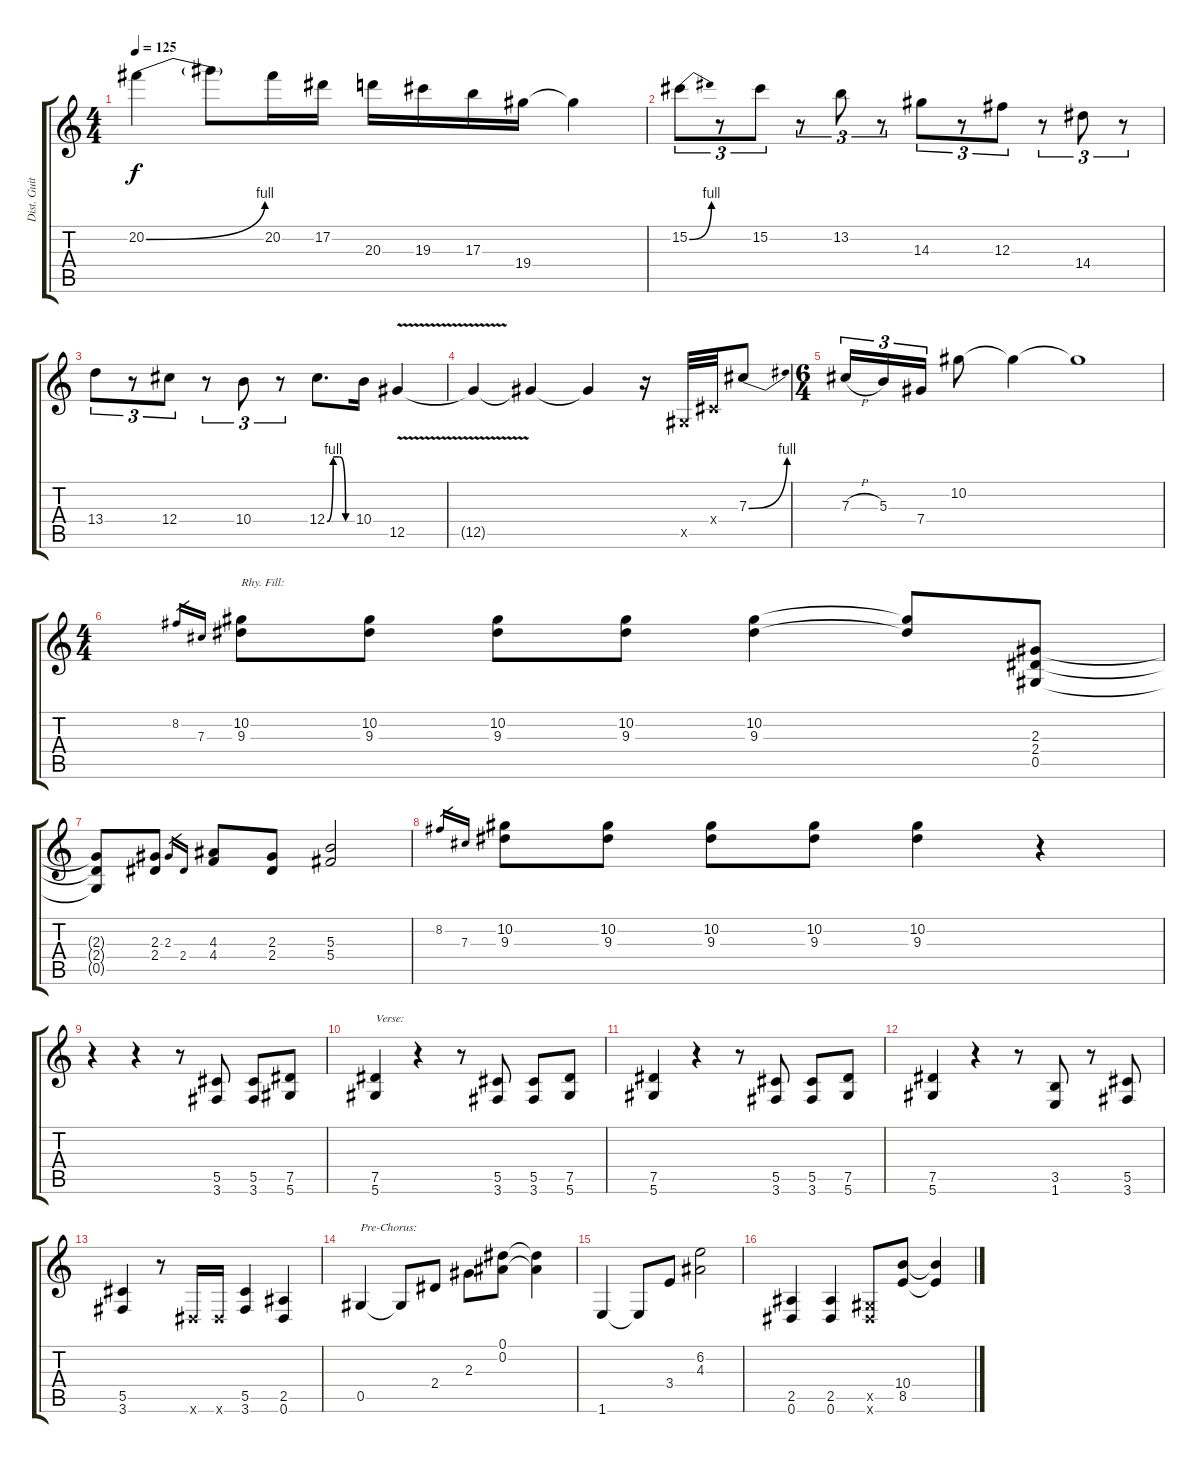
\track ("Dist. Guitar 1" "Dist. Guit") {instrument distortionguitar}
\staff {score tabs}
\tuning (Eb4 Bb3 Gb3 Db3 Ab2 Eb2) {hide}
\ts (4 4)
\tempo 125
\clef g2
\ks c
20.2{be (bend 0 0 60 4)}.4{dy f} 20.2{t}.8 20.2.16 17.2.16 20.3.16 19.3.16 17.3.16 19.4.16 19.4{t}.4 |
15.2{be (bend 0 0 60 4)}.8{tu (3 2)} r.8{tu (3 2)} 15.2.8{tu (3 2)} r.8{tu (3 2)} 13.2.8{tu (3 2)} r.8{tu (3 2)} 14.3.8{tu (3 2)} r.8{tu (3 2)} 12.3.8{tu (3 2)} r.8{tu (3 2)} 14.4.8{tu (3 2)} r.8{tu (3 2)} |
13.4.8{tu (3 2)} r.8{tu (3 2)} 12.4.8{tu (3 2)} r.8{tu (3 2)} 10.4.8{tu (3 2)} r.8{tu (3 2)} 12.4{be (custom 0 0 15 4 30 4 45 0 60 0)}.8{d} 10.4.16 12.5{v}.4 |
12.5{t}.4 12.5{t}.4 12.5{t}.4 r.16 0.5{x}.32 0.4{x}.32 7.3{be (bend 0 0 60 4)}.8 |
\ts (6 4)
7.3{h}.16{tu (3 2)} 5.3.16{tu (3 2)} 7.4.16{tu (3 2)} 10.2.8 10.2{t}.4 10.2{t}.1 |
\ts (4 4)
8.2.16{gr} 7.3.16{gr} (10.2 9.3).8{txt "Rhy. Fill:" volume 12 instrument distortionguitar} (10.2 9.3).8 (10.2 9.3).8 (10.2 9.3).8 (10.2 9.3).4 (10.2{t} 9.3{t}).8 (2.3 2.4 0.5).8 |
(2.3{t} 2.4{t} 0.5{t}).8 (2.3 2.4).8 2.3.16{gr} 2.4.16{gr} (4.3 4.4).8 (2.3 2.4).8 (5.3 5.4).2 |
8.2.16{gr} 7.3.16{gr} (10.2 9.3).8 (10.2 9.3).8 (10.2 9.3).8 (10.2 9.3).8 (10.2 9.3).4 r.4 |
r.4 r.4 r.8 (5.5 3.6).8 (5.5 3.6).8 (7.5 5.6).8 |
(7.5 5.6).4{txt "Verse:"} r.4 r.8 (5.5 3.6).8 (5.5 3.6).8 (7.5 5.6).8 |
(7.5 5.6).4 r.4 r.8 (5.5 3.6).8 (5.5 3.6).8 (7.5 5.6).8 |
(7.5 5.6).4 r.4 r.8 (3.5 1.6).8 r.8 (5.5 3.6).8 |
(5.5 3.6).4 r.8 0.6{x}.16 0.6{x}.16 (5.5 3.6).4 (2.5 0.6).4 |
0.5.4{txt "Pre-Chorus:"} 0.5{t}.8 2.4.8 2.3.8 (0.1 0.2).8 (0.1{t} 0.2{t}).4 |
1.6.4 1.6{t}.8 3.4.8 (6.2 4.3).2 |
(2.5 0.6).4 (2.5 0.6).4 (0.5{x} 0.6{x}).8 (10.4 8.5).8 (10.4{t} 8.5{t}).4
